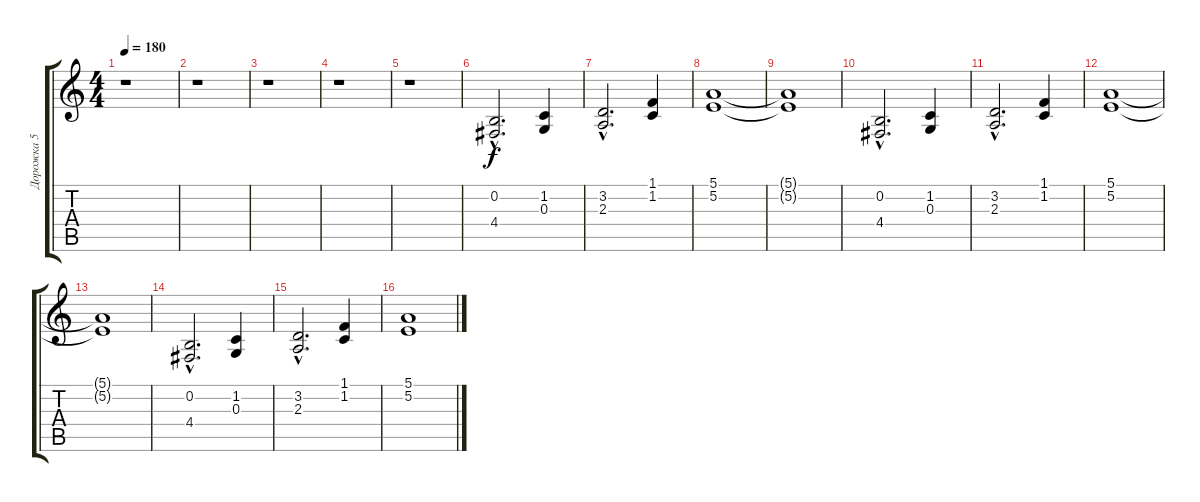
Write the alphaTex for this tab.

\track ("Дорожка 5" "Дорожка 5") {instrument pad4choir}
\staff {score tabs}
\tuning (E4 B3 G3 D3 A2 E2) {hide}
\ts (4 4)
\tempo 180
\clef g2
\ks c
r.1{dy f} |
r.1 |
r.1 |
r.1 |
r.1 |
(0.2{hac} 4.4{hac}).2{d} (1.2 0.3).4 |
(3.2{hac} 2.3{hac}).2{d} (1.1 1.2).4 |
(5.1 5.2).1 |
(5.1{t} 5.2{t}).1 |
(0.2{hac} 4.4{hac}).2{d} (1.2 0.3).4 |
(3.2{hac} 2.3{hac}).2{d} (1.1 1.2).4 |
(5.1 5.2).1 |
(5.1{t} 5.2{t}).1 |
(0.2{hac} 4.4{hac}).2{d} (1.2 0.3).4 |
(3.2{hac} 2.3{hac}).2{d} (1.1 1.2).4 |
(5.1 5.2).1
